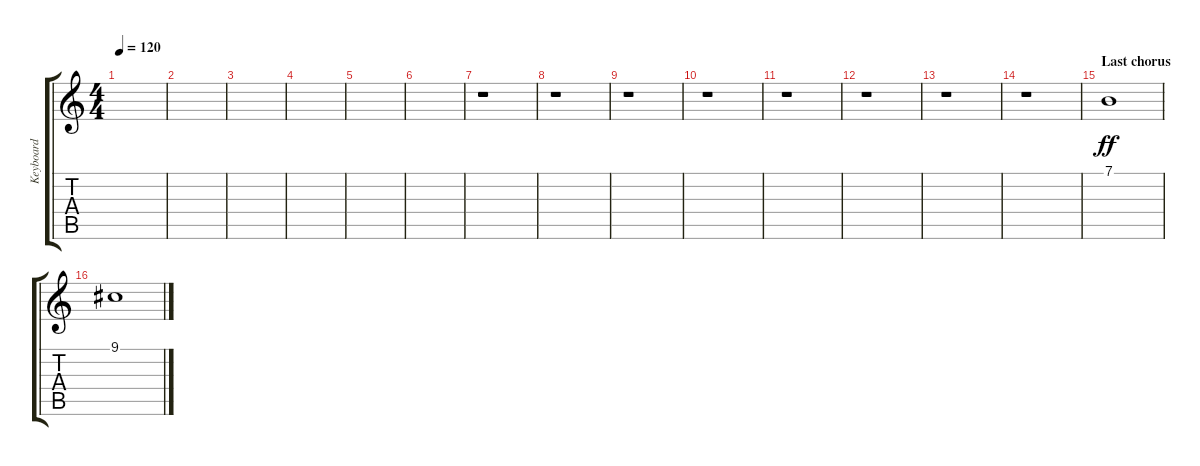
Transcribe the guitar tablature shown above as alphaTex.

\track ("Keyboard" "Keyboard") {instrument stringensemble2}
\staff {score tabs}
\tuning (E4 B3 G3 D3 A2 E2) {hide}
\ts (4 4)
\tempo 120
\clef g2
\ks c
|
|
|
|
|
|
r.1 |
r.1 |
r.1 |
r.1 |
r.1 |
r.1 |
r.1 |
r.1 |
\section ("" "Last chorus")
7.1.1{dy ff instrument stringensemble2} |
9.1.1
